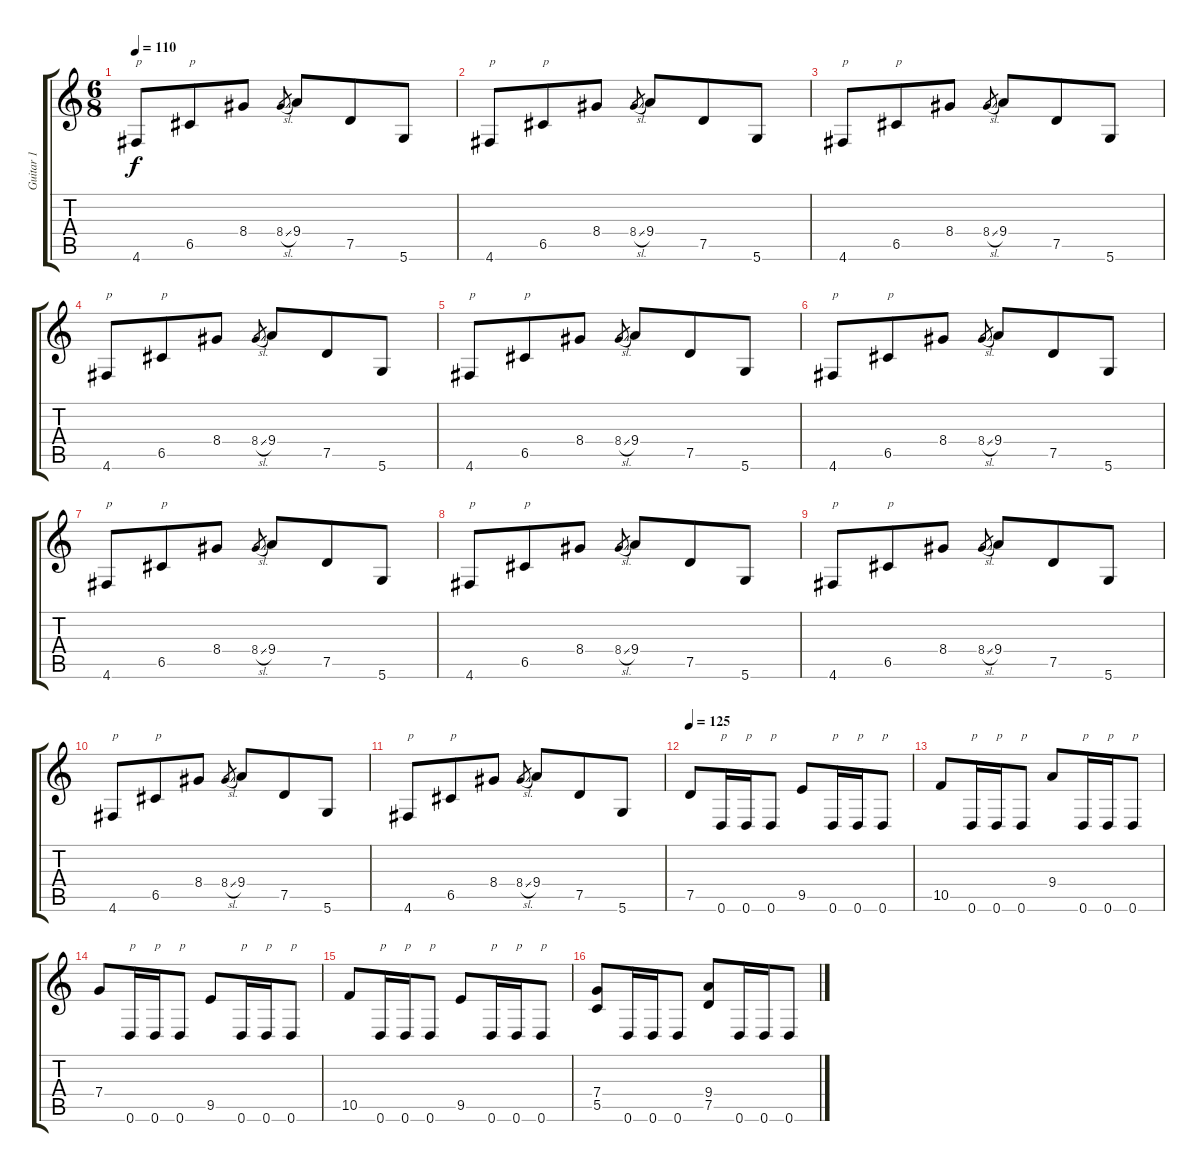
\track ("Guitar 1" "Guitar 1") {instrument distortionguitar}
\staff {score tabs}
\tuning (D4 A3 F3 C3 G2 D2) {hide}
\ts (6 8)
\tempo 110
\clef g2
\ks c
4.6.8{txt "p" dy f} 6.5.8{txt "p"} 8.4.8 8.4{sl}.8{gr} 9.4.8 7.5.8 5.6.8 |
4.6.8{txt "p"} 6.5.8{txt "p"} 8.4.8 8.4{sl}.8{gr} 9.4.8 7.5.8 5.6.8 |
4.6.8{txt "p"} 6.5.8{txt "p"} 8.4.8 8.4{sl}.8{gr} 9.4.8 7.5.8 5.6.8 |
4.6.8{txt "p"} 6.5.8{txt "p"} 8.4.8 8.4{sl}.8{gr} 9.4.8 7.5.8 5.6.8 |
4.6.8{txt "p"} 6.5.8{txt "p"} 8.4.8 8.4{sl}.8{gr} 9.4.8 7.5.8 5.6.8 |
4.6.8{txt "p"} 6.5.8{txt "p"} 8.4.8 8.4{sl}.8{gr} 9.4.8 7.5.8 5.6.8 |
4.6.8{txt "p"} 6.5.8{txt "p"} 8.4.8 8.4{sl}.8{gr} 9.4.8 7.5.8 5.6.8 |
4.6.8{txt "p"} 6.5.8{txt "p"} 8.4.8 8.4{sl}.8{gr} 9.4.8 7.5.8 5.6.8 |
4.6.8{txt "p"} 6.5.8{txt "p"} 8.4.8 8.4{sl}.8{gr} 9.4.8 7.5.8 5.6.8 |
4.6.8{txt "p"} 6.5.8{txt "p"} 8.4.8 8.4{sl}.8{gr} 9.4.8 7.5.8 5.6.8 |
4.6.8{txt "p"} 6.5.8{txt "p"} 8.4.8 8.4{sl}.8{gr} 9.4.8 7.5.8 5.6.8 |
\tempo 125
7.5.8 0.6.16{txt "p"} 0.6.16{txt "p"} 0.6.8{txt "p"} 9.5.8 0.6.16{txt "p"} 0.6.16{txt "p"} 0.6.8{txt "p"} |
10.5.8 0.6.16{txt "p"} 0.6.16{txt "p"} 0.6.8{txt "p"} 9.4.8 0.6.16{txt "p"} 0.6.16{txt "p"} 0.6.8{txt "p"} |
7.4.8 0.6.16{txt "p"} 0.6.16{txt "p"} 0.6.8{txt "p"} 9.5.8 0.6.16{txt "p"} 0.6.16{txt "p"} 0.6.8{txt "p"} |
10.5.8 0.6.16{txt "p"} 0.6.16{txt "p"} 0.6.8{txt "p"} 9.5.8 0.6.16{txt "p"} 0.6.16{txt "p"} 0.6.8{txt "p"} |
(7.4 5.5).8 0.6.16 0.6.16 0.6.8 (9.4 7.5).8 0.6.16 0.6.16 0.6.8
